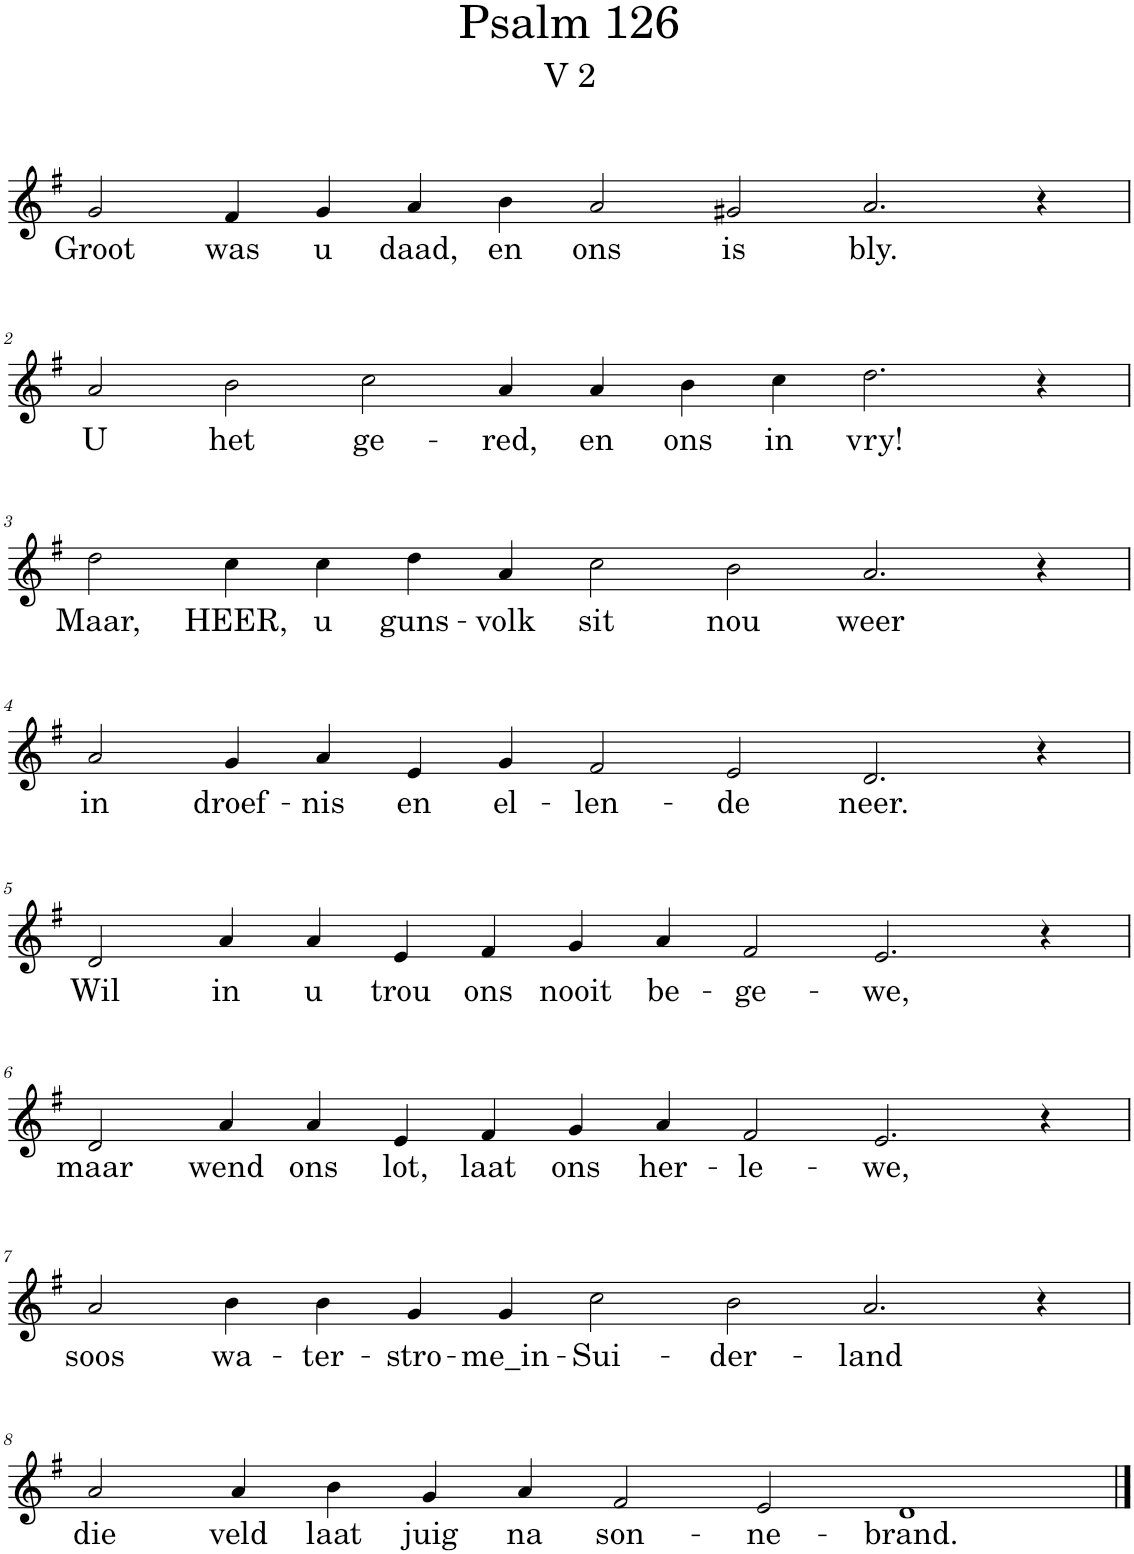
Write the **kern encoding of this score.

**kern	**text
*part1	*part1
*staff1	*staff1
*I"Pipe Organ	*
*I'Org.	*
*clefG2	*
*k[f#]	*
*M14/4	*
=1	=1
!	!LO:LY:b
2g/	Groot
!	!LO:LY:b
4f#/	was
!	!LO:LY:b
4g/	u
!	!LO:LY:b
4a/	daad,
!	!LO:LY:b
4b\	en
!	!LO:LY:b
2a/	ons
!	!LO:LY:b
2g#X/	is
!	!LO:LY:b
2.a/	bly.
4r	.
!!LO:LB:g=z
=2	=2
!	!LO:LY:b
2a/	U
!	!LO:LY:b
2b\	het
!	!LO:LY:b
2cc\	ge-
!	!LO:LY:b
4a/	-red,
!	!LO:LY:b
4a/	en
!	!LO:LY:b
4b\	ons
!	!LO:LY:b
4cc\	in
!	!LO:LY:b
2.dd\	vry!
4r	.
!!LO:LB:g=z
=3	=3
!	!LO:LY:b
2dd\	Maar,
!	!LO:LY:b
4cc\	HEER,
!	!LO:LY:b
4cc\	u
!	!LO:LY:b
4dd\	guns-
!	!LO:LY:b
4a/	-volk
!	!LO:LY:b
2cc\	sit
!	!LO:LY:b
2b\	nou
!	!LO:LY:b
2.a/	weer
4r	.
!!LO:LB:g=z
=4	=4
!	!LO:LY:b
2a/	in
!	!LO:LY:b
4g/	droef-
!	!LO:LY:b
4a/	-nis
!	!LO:LY:b
4e/	en
!	!LO:LY:b
4g/	el-
!	!LO:LY:b
2f#/	-len-
!	!LO:LY:b
2e/	-de
!	!LO:LY:b
2.d/	neer.
4r	.
!!LO:LB:g=z
=5	=5
!	!LO:LY:b
2d/	Wil
!	!LO:LY:b
4a/	in
!	!LO:LY:b
4a/	u
!	!LO:LY:b
4e/	trou
!	!LO:LY:b
4f#/	ons
!	!LO:LY:b
4g/	nooit
!	!LO:LY:b
4a/	be-
!	!LO:LY:b
2f#/	-ge-
!	!LO:LY:b
2.e/	-we,
4r	.
!!LO:LB:g=z
=6	=6
!	!LO:LY:b
2d/	maar
!	!LO:LY:b
4a/	wend
!	!LO:LY:b
4a/	ons
!	!LO:LY:b
4e/	lot,
!	!LO:LY:b
4f#/	laat
!	!LO:LY:b
4g/	ons
!	!LO:LY:b
4a/	her-
!	!LO:LY:b
2f#/	-le-
!	!LO:LY:b
2.e/	-we,
4r	.
!!LO:LB:g=z
=7	=7
!	!LO:LY:b
2a/	soos
!	!LO:LY:b
4b\	wa-
!	!LO:LY:b
4b\	-ter-
!	!LO:LY:b
4g/	-stro-
!	!LO:LY:b
4g/	-me_in-
!	!LO:LY:b
2cc\	-Sui-
!	!LO:LY:b
2b\	-der-
!	!LO:LY:b
2.a/	-land
4r	.
!!LO:LB:g=z
=8	=8
!	!LO:LY:b
2a/	die
!	!LO:LY:b
4a/	veld
!	!LO:LY:b
4b\	laat
!	!LO:LY:b
4g/	juig
!	!LO:LY:b
4a/	na
!	!LO:LY:b
2f#/	son-
!	!LO:LY:b
2e/	-ne-
!	!LO:LY:b
1d	-brand.
==	==
*-	*-
